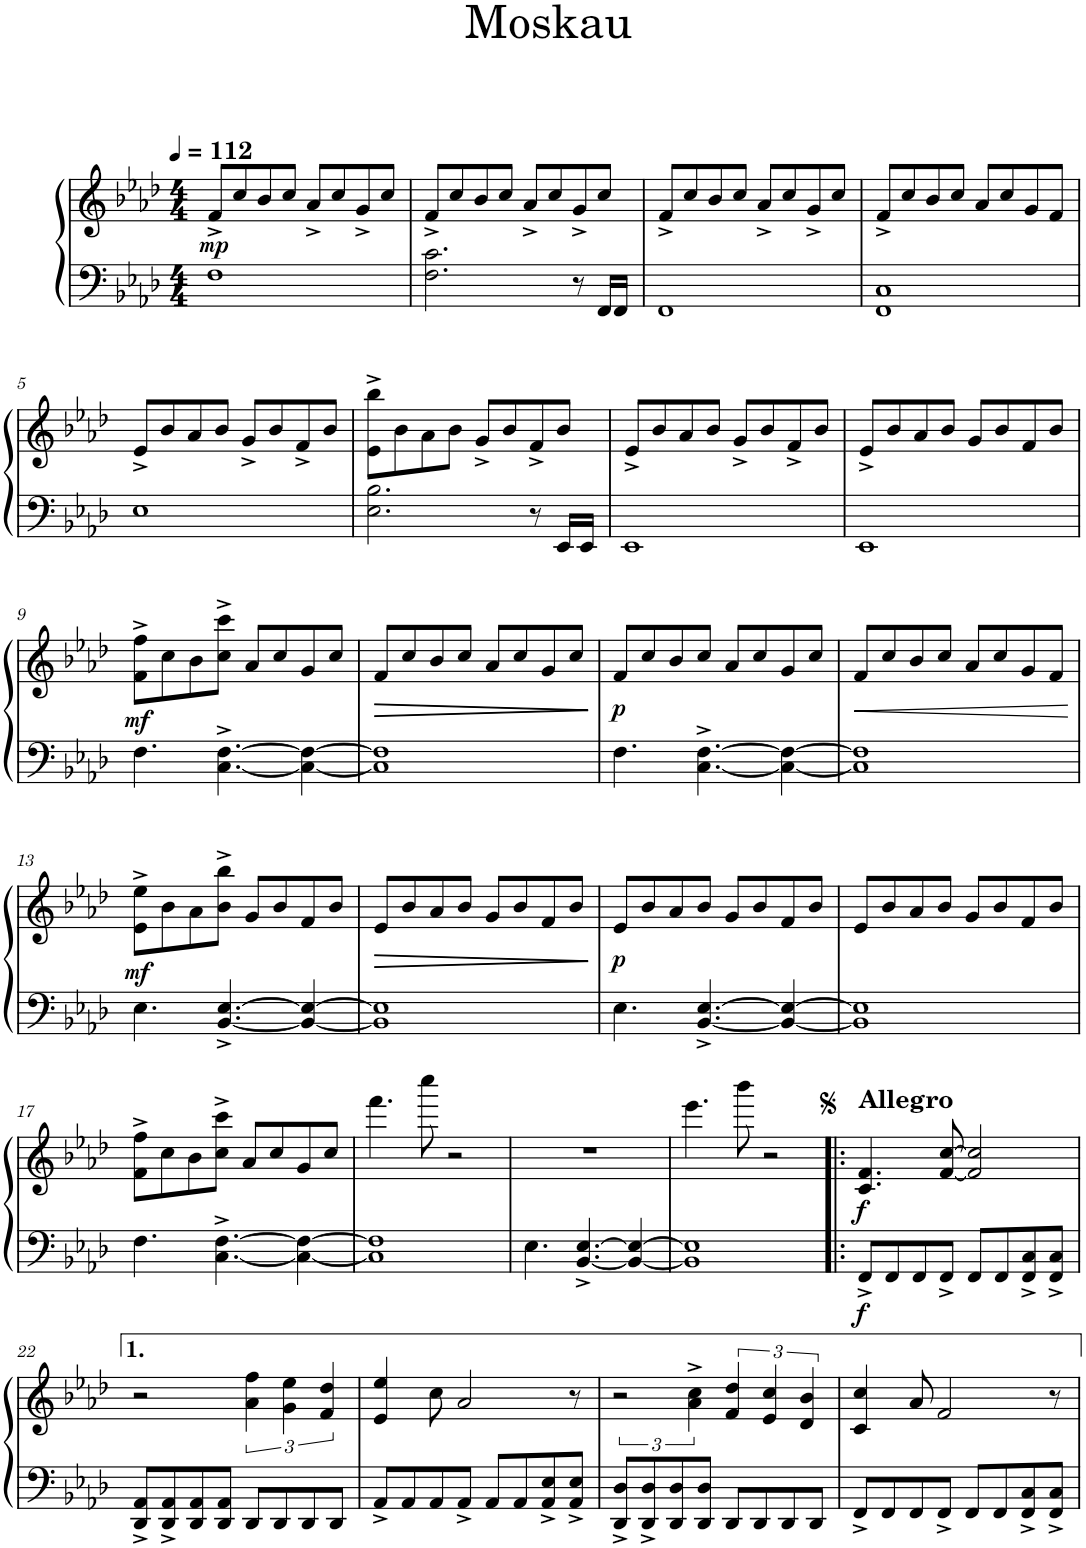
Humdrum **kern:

**kern	**kern	**dynam
*part1	*part1	*part1
*staff2	*staff1	*staff1/2
*I"Piano	*	*
*I'Pno.	*	*
*clefF4	*clefG2	*
*k[b-e-a-d-]	*k[b-e-a-d-]	*
*M4/4	*M4/4	*
*MM112	*MM112	*
=1	=1	=1
!	!	!LO:DY:b
1F	8f^/L	mp
.	8cc/	.
.	8b-/	.
.	8cc/J	.
.	8a-^/L	.
.	8cc/	.
.	8g^/	.
.	8cc/J	.
=2	=2	=2
2.F\ 2.c\	8f^/L	.
.	8cc/	.
.	8b-/	.
.	8cc/J	.
.	8a-^/L	.
.	8cc/	.
8r	8g^/	.
16FF/LL	8cc/J	.
16FF/JJ	.	.
=3	=3	=3
1FF	8f^/L	.
.	8cc/	.
.	8b-/	.
.	8cc/J	.
.	8a-^/L	.
.	8cc/	.
.	8g^/	.
.	8cc/J	.
=4	=4	=4
1FF 1C	8f^/L	.
.	8cc/	.
.	8b-/	.
.	8cc/J	.
.	8a-/L	.
.	8cc/	.
.	8g/	.
.	8f/J	.
!!LO:LB:g=z
=5	=5	=5
1E-	8e-^/L	.
.	8b-/	.
.	8a-/	.
.	8b-/J	.
.	8g^/L	.
.	8b-/	.
.	8f^/	.
.	8b-/J	.
=6	=6	=6
2.E-\ 2.B-\	8e-\^ 8bb-\^L	.
.	8b-\	.
.	8a-\	.
.	8b-\J	.
.	8g^/L	.
.	8b-/	.
8r	8f^/	.
16EE-/LL	8b-/J	.
16EE-/JJ	.	.
=7	=7	=7
1EE-	8e-^/L	.
.	8b-/	.
.	8a-/	.
.	8b-/J	.
.	8g^/L	.
.	8b-/	.
.	8f^/	.
.	8b-/J	.
=8	=8	=8
1EE-	8e-^/L	.
.	8b-/	.
.	8a-/	.
.	8b-/J	.
.	8g/L	.
.	8b-/	.
.	8f/	.
.	8b-/J	.
!!LO:LB:g=z
=9	=9	=9
!	!	!LO:DY:b
4.F\	8f\^ 8ff\^L	mf
.	8cc\	.
.	8b-\	.
[4.C\^ [4.F\^	8cc\^ 8ccc\^J	.
.	8a-/L	.
.	8cc/	.
4C\_ 4F\_	8g/	.
.	8cc/J	.
=10	=10	=10
!	!	!LO:HP:b
1C] 1F]	8f/L	>
!	!	!LO:HP:b
.	8cc/	>
.	8b-/	.
.	8cc/J	.
.	8a-/L	.
.	8cc/	.
.	8g/	.
.	8cc/J	.
.	.	] ]
=11	=11	=11
!	!	!LO:DY:b
4.F\	8f/L	p
.	8cc/	.
.	8b-/	.
[4.C\^ [4.F\^	8cc/J	.
.	8a-/L	.
.	8cc/	.
4C\_ 4F\_	8g/	.
.	8cc/J	.
=12	=12	=12
!	!	!LO:HP:b
1C] 1F]	8f/L	<
.	8cc/	.
.	8b-/	.
.	8cc/J	.
.	8a-/L	.
.	8cc/	.
.	8g/	.
.	8f/J	.
.	.	[
!!LO:LB:g=z
=13	=13	=13
!	!	!LO:DY:b
4.E-\	8e-\^ 8ee-\^L	mf
.	8b-\	.
.	8a-\	.
[4.BB-/^ [4.E-/^	8b-\^ 8bb-\^J	.
.	8g/L	.
.	8b-/	.
4BB-/_ 4E-/_	8f/	.
.	8b-/J	.
=14	=14	=14
!	!	!LO:HP:b
1BB-] 1E-]	8e-/L	>
!	!	!LO:HP:b
.	8b-/	>
.	8a-/	.
.	8b-/J	.
.	8g/L	.
.	8b-/	.
.	8f/	.
.	8b-/J	.
.	.	] ]
=15	=15	=15
!	!	!LO:DY:b
4.E-\	8e-/L	p
.	8b-/	.
.	8a-/	.
[4.BB-/^ [4.E-/^	8b-/J	.
.	8g/L	.
.	8b-/	.
4BB-/_ 4E-/_	8f/	.
.	8b-/J	.
=16	=16	=16
1BB-] 1E-]	8e-/L	.
.	8b-/	.
.	8a-/	.
.	8b-/J	.
.	8g/L	.
.	8b-/	.
.	8f/	.
.	8b-/J	.
!!LO:LB:g=z
=17	=17	=17
4.F\	8f\^ 8ff\^L	.
.	8cc\	.
.	8b-\	.
[4.C\^ [4.F\^	8cc\^ 8ccc\^J	.
.	8a-/L	.
.	8cc/	.
4C\_ 4F\_	8g/	.
.	8cc/J	.
=18	=18	=18
1C] 1F]	4.fff\	.
.	8cccc\	.
.	2r	.
=19	=19	=19
4.E-\	1r	.
[4.BB-/^ [4.E-/^	.	.
4BB-/_ 4E-/_	.	.
=20	=20	=20
1BB-] 1E-]	4.eee-\	.
.	8bbb-\	.
.	2r	.
=21!|:	=21!|:	=21!|:
!	!LO:TX:a:B:t=Allegro	!
!	!	!LO:DY:b=2
!	!	!LO:DY:n=1:b
8FF^/L	4.c/ 4.f/	f f
8FF/	.	.
8FF/	.	.
8FF^/J	[8f/ [8cc/	.
8FF/L	2f/] 2cc/]	.
8FF/	.	.
8FF/^ 8C/^	.	.
8FF/^ 8C/^J	.	.
!!LO:LB:g=z
=22	=22	=22
8DD-/^ 8AA-/^L	2r	.
8DD-/^ 8AA-/^	.	.
8DD-/ 8AA-/	.	.
8DD-/ 8AA-/J	.	.
8DD-/L	6a-\ 6ff\	.
8DD-/	.	.
.	6g\ 6ee-\	.
8DD-/	.	.
.	6f/ 6dd-/	.
8DD-/J	.	.
=23	=23	=23
8AA-^/L	4e-/ 4ee-/	.
8AA-/	.	.
8AA-/	8cc\	.
8AA-^/J	2a-/	.
8AA-/L	.	.
8AA-/	.	.
8AA-/^ 8E-/^	.	.
8AA-/^ 8E-/^J	8r	.
=24	=24	=24
8DD-/^ 8D-/^L	3r	.
8DD-/^ 8D-/^	.	.
8DD-/ 8D-/	.	.
.	6a-\^ 6cc\^	.
8DD-/ 8D-/J	.	.
8DD-/L	6f/ 6dd-/	.
8DD-/	.	.
.	6e-/ 6cc/	.
8DD-/	.	.
.	6d-/ 6b-/	.
8DD-/J	.	.
=25	=25	=25
8FF^/L	4c/ 4cc/	.
8FF/	.	.
8FF/	8a-/	.
8FF^/J	2f/	.
8FF/L	.	.
8FF/	.	.
8FF/^ 8C/^	.	.
8FF/^ 8C/^J	8r	.
=	=	=
*-	*-	*-
